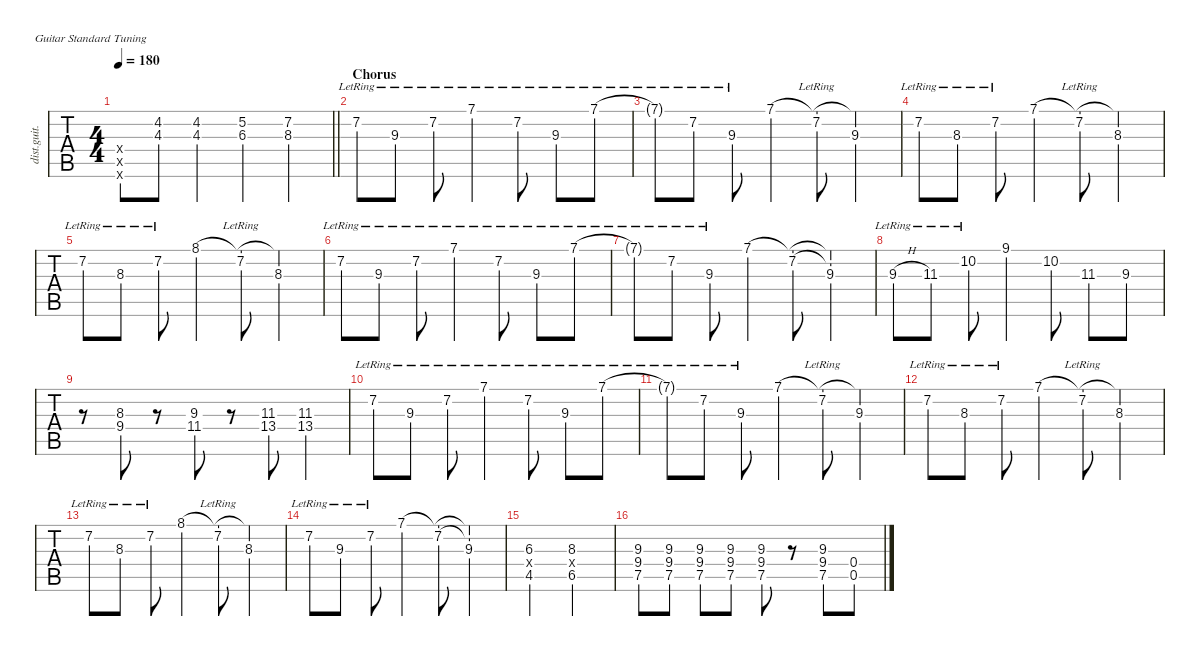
\defaultSystemsLayout 4
\hideDynamics
\bracketExtendMode nobrackets
\otherSystemsTrackNameOrientation horizontal
\track ("Gitah!" "dist.guit.") {instrument distortionguitar}
\staff {tabs}
\tuning (E4 B3 G3 D3 A2 E2)
\ts (4 4)
\tempo 180
\clef g2
\barLineRight lightlight
\ks c
(0.4{x} 0.5{x} 0.6{x}).8{dy f beam Up} (4.2{acc #} 4.3).8{beam Up} (4.2{acc #} 4.3).4{beam Down} (5.2 6.3{acc #}).4{beam Down} (7.2{acc #} 8.3{acc #}).4{beam Down} |
\section ("" "Chorus")
7.2{lr acc #}.8{beam Down} 9.3{lr}.8{beam Down} 7.2{lr acc #}.8{beam Down} 7.1{lr}.4{beam Down} 7.2{lr acc #}.8{beam Down} 9.3{lr}.8{beam Down} 7.1{lr}.8{beam Down} |
7.1{lr t}.8{beam Down} 7.2{lr acc #}.8{beam Down} 9.3{lr}.8{beam Down} 7.1.4{beam Down} (7.2{lr acc #} 7.1{t}).8{beam Down} (7.1{t} 9.3).4{beam Down} |
7.2{lr acc #}.8{beam Down} 8.3{lr acc #}.8{beam Down} 7.2{lr acc #}.8{beam Down} 7.1.4{beam Down} (7.2{lr acc #} 7.1{t}).8{beam Down} (7.1{t} 8.3{acc #}).4{beam Down} |
7.2{lr acc #}.8{beam Down} 8.3{lr acc #}.8{beam Down} 7.2{lr acc #}.8{beam Down} 8.1.4{beam Down} (7.2{lr acc #} 8.1{t}).8{beam Down} (8.1{t} 8.3{acc #}).4{beam Down} |
7.2{lr acc #}.8{beam Down} 9.3{lr}.8{beam Down} 7.2{lr acc #}.8{beam Down} 7.1{lr}.4{beam Down} 7.2{lr acc #}.8{beam Down} 9.3{lr}.8{beam Down} 7.1{lr}.8{beam Down} |
7.1{lr t}.8{beam Down} 7.2{lr acc #}.8{beam Down} 9.3{lr}.8{beam Down} 7.1.4{beam Down} (7.2{acc #} 7.1{t}).8{beam Down} (7.1{t} 7.2{t acc #} 9.3).4{beam Down} |
9.3{h lr}.8{beam Down} 11.3{lr acc #}.8{beam Down} 10.2{lr}.8{beam Down} 9.1{acc #}.4{beam Down} 10.2.8{beam Down} 11.3{acc #}.8{beam Down} 9.3.8{beam Down} |
r.8{beam Down} (8.3{acc #} 9.4).8{beam Down} r.8{beam Down} (9.3 11.4{acc #}).8{beam Down} r.8{beam Down} (11.3{acc #} 13.4{acc #}).8{beam Down} (11.3{acc #} 13.4{acc #}).4{beam Down} |
7.2{lr acc #}.8{beam Down} 9.3{lr}.8{beam Down} 7.2{lr acc #}.8{beam Down} 7.1{lr}.4{beam Down} 7.2{lr acc #}.8{beam Down} 9.3{lr}.8{beam Down} 7.1{lr}.8{beam Down} |
7.1{lr t}.8{beam Down} 7.2{lr acc #}.8{beam Down} 9.3{lr}.8{beam Down} 7.1.4{beam Down} (7.2{lr acc #} 7.1{t}).8{beam Down} (7.1{t} 9.3).4{beam Down} |
7.2{lr acc #}.8{beam Down} 8.3{lr acc #}.8{beam Down} 7.2{lr acc #}.8{beam Down} 7.1.4{beam Down} (7.2{lr acc #} 7.1{t}).8{beam Down} (7.1{t} 8.3{acc #}).4{beam Down} |
7.2{lr acc #}.8{beam Down} 8.3{lr acc #}.8{beam Down} 7.2{lr acc #}.8{beam Down} 8.1.4{beam Down} (7.2{lr acc #} 8.1{t}).8{beam Down} (8.1{t} 8.3{acc #}).4{beam Down} |
7.2{lr acc #}.8{beam Down} 9.3{lr}.8{beam Down} 7.2{lr acc #}.8{beam Down} 7.1.4{beam Down} (7.2{acc #} 7.1{t}).8{beam Down} (7.1{t} 7.2{t acc #} 9.3).4{beam Down} |
(6.3{acc #} 0.4{x} 4.5{acc #}).2{beam Up} (8.3{acc #} 0.4{x} 6.5{acc #}).2{beam Up} |
(9.3 9.4 7.5).8{beam Up} (9.3 9.4 7.5).8{beam Up} (9.3 9.4 7.5).8{beam Up} (9.3 9.4 7.5).8{beam Up} (9.3 9.4 7.5).8{beam Up} r.8{beam Up} (9.3 9.4 7.5).8{beam Up} (0.4 0.5).8{beam Up}
